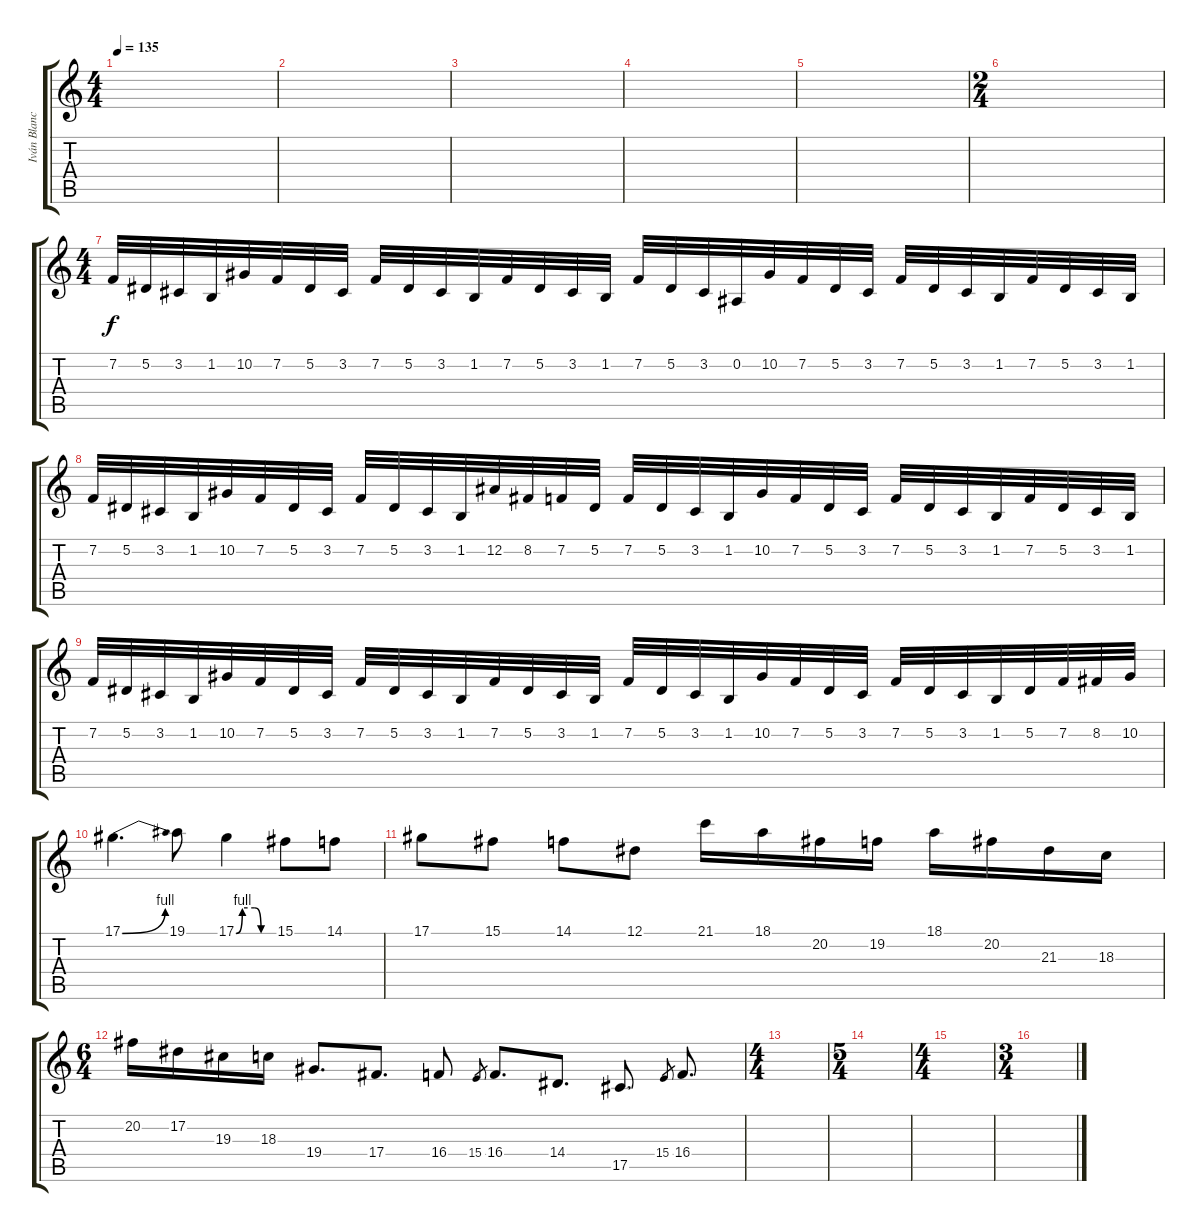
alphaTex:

\track ("Iván Blanco" "Iván Blanc") {instrument harpsichord}
\staff {score tabs}
\tuning (Eb4 Bb3 Gb3 Db3 Ab2 Eb2) {hide}
\ts (4 4)
\tempo 135
\clef g2
\ks c
|
|
|
|
|
\ts (2 4)
|
\ts (4 4)
7.2.32{instrument lead2sawtooth} 5.2.32 3.2.32 1.2.32 10.2.32 7.2.32 5.2.32 3.2.32 7.2.32 5.2.32 3.2.32 1.2.32 7.2.32 5.2.32 3.2.32 1.2.32 7.2.32 5.2.32 3.2.32 0.2.32 10.2.32 7.2.32 5.2.32 3.2.32 7.2.32 5.2.32 3.2.32 1.2.32 7.2.32 5.2.32 3.2.32 1.2.32 |
7.2.32 5.2.32 3.2.32 1.2.32 10.2.32 7.2.32 5.2.32 3.2.32 7.2.32 5.2.32 3.2.32 1.2.32 12.2.32 8.2.32 7.2.32 5.2.32 7.2.32 5.2.32 3.2.32 1.2.32 10.2.32 7.2.32 5.2.32 3.2.32 7.2.32 5.2.32 3.2.32 1.2.32 7.2.32 5.2.32 3.2.32 1.2.32 |
7.2.32 5.2.32 3.2.32 1.2.32 10.2.32 7.2.32 5.2.32 3.2.32 7.2.32 5.2.32 3.2.32 1.2.32 7.2.32 5.2.32 3.2.32 1.2.32 7.2.32 5.2.32 3.2.32 1.2.32 10.2.32 7.2.32 5.2.32 3.2.32 7.2.32 5.2.32 3.2.32 1.2.32 5.2.32 7.2.32 8.2.32 10.2.32 |
17.1{be (bend 0 0 60 4)}.4{d} 19.1.8 17.1{be (custom 0 0 10 4 30 4 40 0 60 0)}.4 15.1.8 14.1.8 |
17.1.8 15.1.8 14.1.8 12.1.8 21.1.16 18.1.16 20.2.16 19.2.16 18.1.16 20.2.16 21.3.16 18.3.16 |
\ts (6 4)
20.2.16 17.2.16 19.3.16 18.3.16 19.4.8{d} 17.4.8{d} 16.4.8 15.4.8{gr} 16.4.8{d} 14.4.8{d} 17.5.8{d} 15.4.8{gr} 16.4.8{d} |
\ts (4 4)
|
\ts (5 4)
|
\ts (4 4)
|
\ts (3 4)
